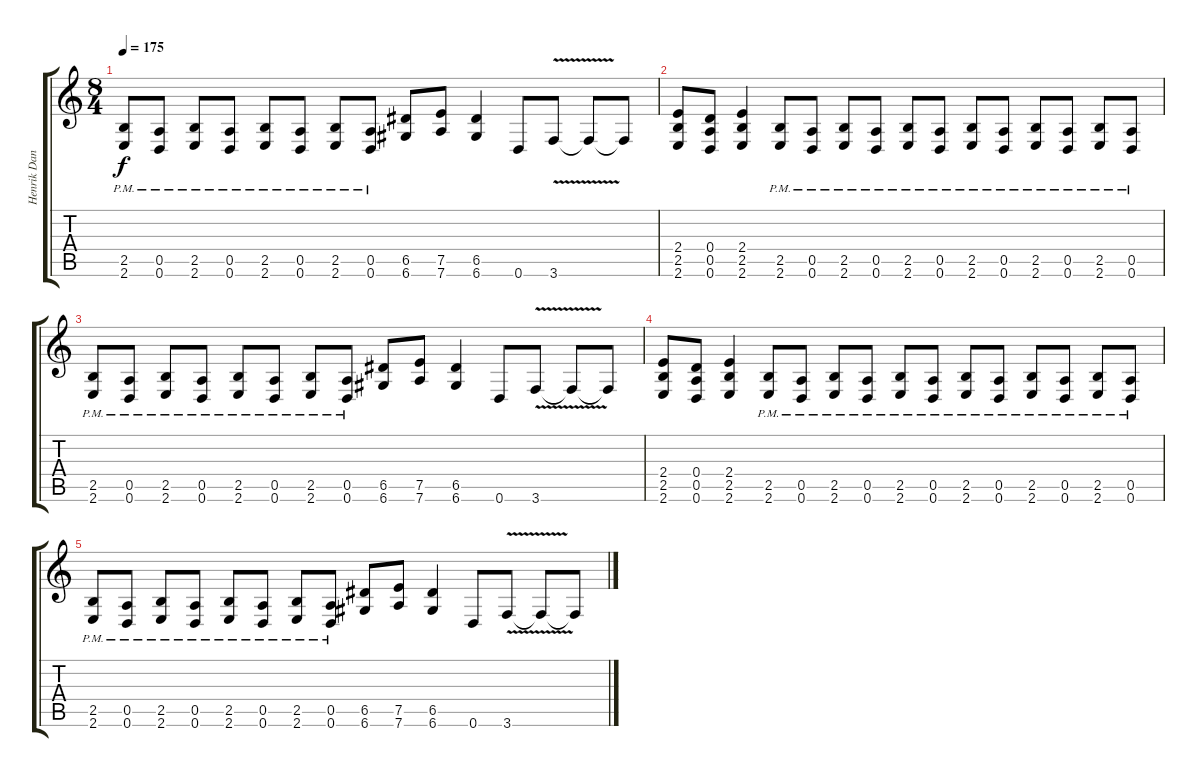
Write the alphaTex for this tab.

\track ("Henrik Danhage" "Henrik Dan") {instrument distortionguitar}
\staff {score tabs}
\tuning (E4 B3 G3 D3 A2 D2) {hide}
\ts (8 4)
\tempo 175
\clef g2
\ks c
(2.5{pm} 2.6{pm}).8{dy f volume 4} (0.5{pm} 0.6{pm}).8 (2.5{pm} 2.6{pm}).8 (0.5{pm} 0.6{pm}).8 (2.5{pm} 2.6{pm}).8 (0.5{pm} 0.6{pm}).8 (2.5{pm} 2.6{pm}).8 (0.5{pm} 0.6{pm}).8 (6.5 6.6).8 (7.5 7.6).8 (6.5 6.6).4 0.6.8 3.6{v}.8 3.6{t}.8 3.6{t}.8 |
(2.4 2.5 2.6).8{volume 3} (0.4 0.5 0.6).8 (2.4 2.5 2.6).4 (2.5{pm} 2.6{pm}).8 (0.5{pm} 0.6{pm}).8 (2.5{pm} 2.6{pm}).8 (0.5{pm} 0.6{pm}).8 (2.5{pm} 2.6{pm}).8 (0.5{pm} 0.6{pm}).8 (2.5{pm} 2.6{pm}).8 (0.5{pm} 0.6{pm}).8 (2.5{pm} 2.6{pm}).8 (0.5{pm} 0.6{pm}).8 (2.5{pm} 2.6{pm}).8 (0.5{pm} 0.6{pm}).8 |
(2.5{pm} 2.6{pm}).8{volume 2} (0.5{pm} 0.6{pm}).8 (2.5{pm} 2.6{pm}).8 (0.5{pm} 0.6{pm}).8 (2.5{pm} 2.6{pm}).8 (0.5{pm} 0.6{pm}).8 (2.5{pm} 2.6{pm}).8 (0.5{pm} 0.6{pm}).8 (6.5 6.6).8 (7.5 7.6).8 (6.5 6.6).4 0.6.8 3.6{v}.8 3.6{t}.8 3.6{t}.8 |
(2.4 2.5 2.6).8{volume 1} (0.4 0.5 0.6).8 (2.4 2.5 2.6).4 (2.5{pm} 2.6{pm}).8 (0.5{pm} 0.6{pm}).8 (2.5{pm} 2.6{pm}).8 (0.5{pm} 0.6{pm}).8 (2.5{pm} 2.6{pm}).8 (0.5{pm} 0.6{pm}).8 (2.5{pm} 2.6{pm}).8 (0.5{pm} 0.6{pm}).8 (2.5{pm} 2.6{pm}).8 (0.5{pm} 0.6{pm}).8 (2.5{pm} 2.6{pm}).8 (0.5{pm} 0.6{pm}).8 |
(2.5{pm} 2.6{pm}).8{volume 0} (0.5{pm} 0.6{pm}).8 (2.5{pm} 2.6{pm}).8 (0.5{pm} 0.6{pm}).8 (2.5{pm} 2.6{pm}).8 (0.5{pm} 0.6{pm}).8 (2.5{pm} 2.6{pm}).8 (0.5{pm} 0.6{pm}).8 (6.5 6.6).8 (7.5 7.6).8 (6.5 6.6).4 0.6.8 3.6{v}.8 3.6{t}.8 3.6{t}.8
